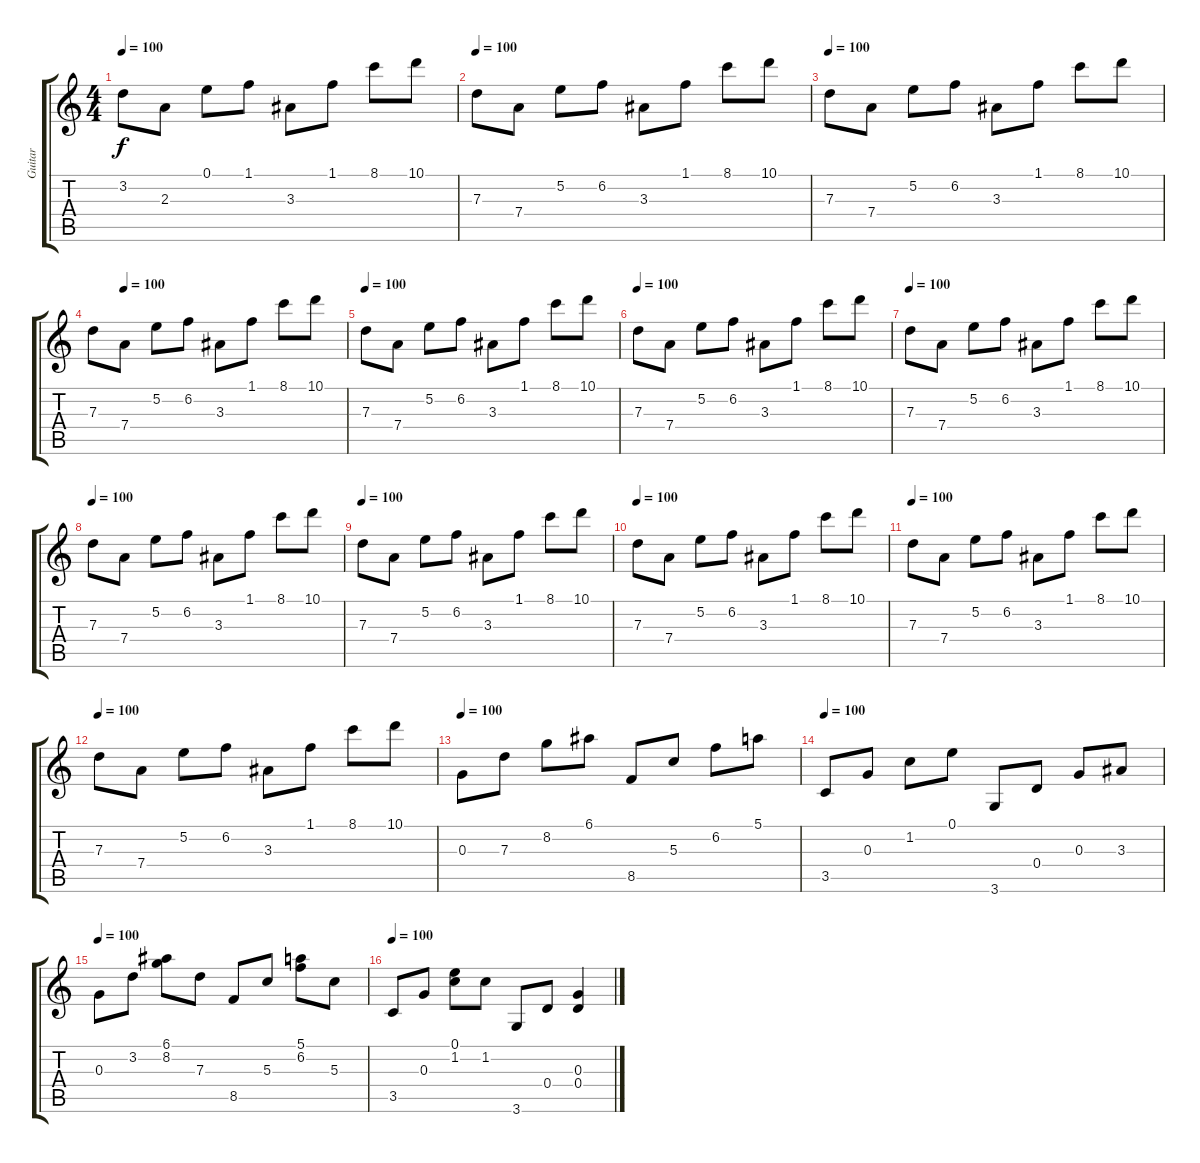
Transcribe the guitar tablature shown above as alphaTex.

\track ("Guitar" "Guitar") {instrument acousticguitarnylon}
\staff {score tabs}
\tuning (E4 B3 G3 D3 A2 E2) {hide}
\ts (4 4)
\tempo 100
\clef g2
\ks c
3.2.8{dy f instrument acousticguitarnylon} 2.3.8 0.1.8 1.1.8 3.3.8 1.1.8 8.1.8 10.1.8 |
\tempo 100
7.3.8 7.4.8 5.2.8 6.2.8 3.3.8 1.1.8 8.1.8 10.1.8 |
\tempo 100
7.3.8 7.4.8 5.2.8 6.2.8 3.3.8 1.1.8 8.1.8 10.1.8 |
\tempo (100 0.125)
7.3.8 7.4.8 5.2.8 6.2.8 3.3.8 1.1.8 8.1.8 10.1.8 |
\tempo 100
7.3.8 7.4.8 5.2.8 6.2.8 3.3.8 1.1.8 8.1.8 10.1.8 |
\tempo 100
7.3.8 7.4.8 5.2.8 6.2.8 3.3.8 1.1.8 8.1.8 10.1.8 |
\tempo 100
7.3.8 7.4.8 5.2.8 6.2.8 3.3.8 1.1.8 8.1.8 10.1.8 |
\tempo 100
7.3.8 7.4.8 5.2.8 6.2.8 3.3.8 1.1.8 8.1.8 10.1.8 |
\tempo 100
7.3.8 7.4.8 5.2.8 6.2.8 3.3.8 1.1.8 8.1.8 10.1.8 |
\tempo 100
7.3.8 7.4.8 5.2.8 6.2.8 3.3.8 1.1.8 8.1.8 10.1.8 |
\tempo 100
7.3.8 7.4.8 5.2.8 6.2.8 3.3.8 1.1.8 8.1.8 10.1.8 |
\tempo 100
7.3.8 7.4.8 5.2.8 6.2.8 3.3.8 1.1.8 8.1.8 10.1.8 |
\tempo 100
0.3.8 7.3.8 8.2.8 6.1.8 8.5.8 5.3.8 6.2.8 5.1.8 |
\tempo 100
3.5.8 0.3.8 1.2.8 0.1.8 3.6.8 0.4.8 0.3.8 3.3.8 |
\tempo 100
0.3.8 3.2.8 (6.1 8.2).8 7.3.8 8.5.8 5.3.8 (5.1 6.2).8 5.3.8 |
\tempo 100
3.5.8 0.3.8 (0.1 1.2).8 1.2.8 3.6.8 0.4.8 (0.3 0.4).4
